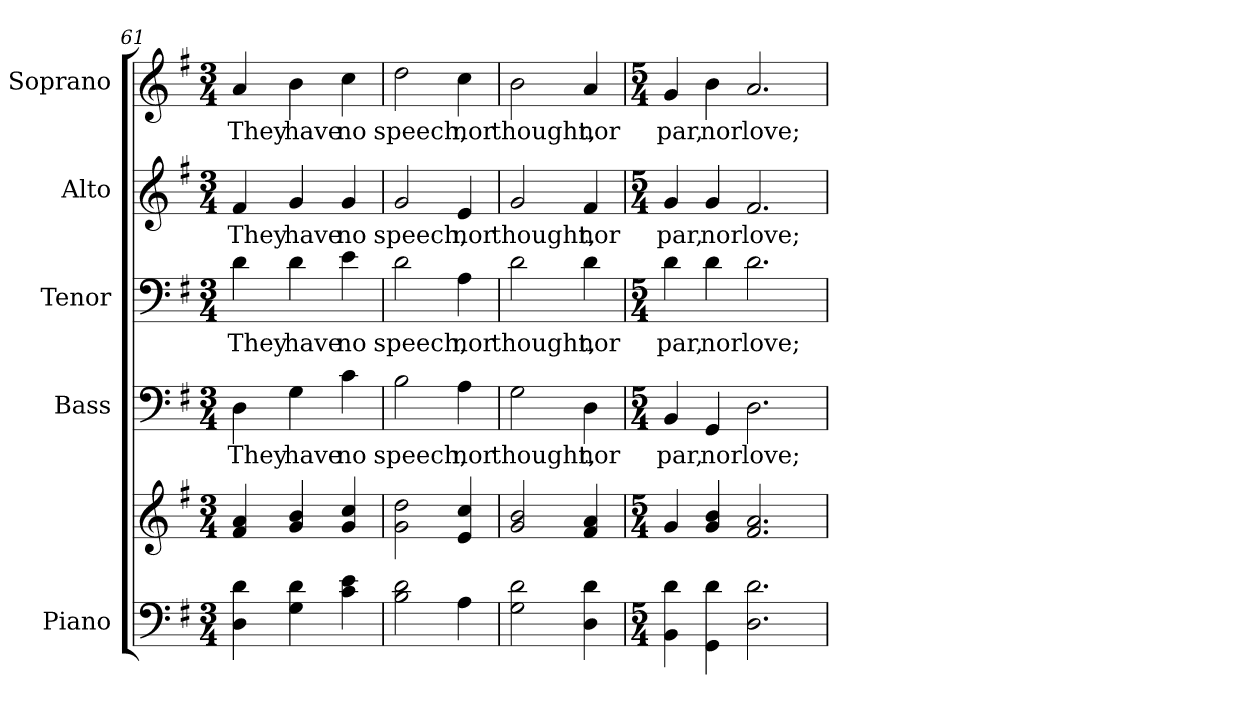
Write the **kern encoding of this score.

**kern	**kern	**kern	**text	**kern	**text	**kern	**text	**kern	**text
*part5	*part5	*part4	*part4	*part3	*part3	*part2	*part2	*part1	*part1
*staff6	*staff5	*staff4	*staff4	*staff3	*staff3	*staff2	*staff2	*staff1	*staff1
*I"Piano	*	*I"Bass	*	*I"Tenor	*	*I"Alto	*	*I"Soprano	*
*I'Pno.	*	*I'B.	*	*I'T.	*	*I'A.	*	*I'S.	*
!!LO:PB:g=z
*clefF4	*clefG2	*clefF4	*	*clefF4	*	*clefG2	*	*clefG2	*
*k[f#]	*k[f#]	*k[f#]	*	*k[f#]	*	*k[f#]	*	*k[f#]	*
*G:	*G:	*G:	*	*G:	*	*G:	*	*G:	*
*M3/4	*M3/4	*M3/4	*	*M3/4	*	*M3/4	*	*M3/4	*
=61	=61	=61	=61	=61	=61	=61	=61	=61	=61
!	!	!	!LO:LY:b:color=#000000	!	!	!	!	!	!
!	!	!	!	!	!LO:LY:b:color=#000000	!	!	!	!
!	!	!	!	!	!	!	!LO:LY:b:color=#000000	!	!
!	!	!	!	!	!	!	!	!	!LO:LY:b:color=#000000
4Di\ 4di	4f#i/ 4ai	4Di\	They	4di\	They	4f#i/	They	4ai/	They
!	!	!	!LO:LY:b:color=#000000	!	!	!	!	!	!
!	!	!	!	!	!LO:LY:b:color=#000000	!	!	!	!
!	!	!	!	!	!	!	!LO:LY:b:color=#000000	!	!
!	!	!	!	!	!	!	!	!	!LO:LY:b:color=#000000
4Gi\ 4di	4gi/ 4bi	4Gi\	have	4di\	have	4gi/	have	4bi\	have
!	!	!	!LO:LY:b:color=#000000	!	!	!	!	!	!
!	!	!	!	!	!LO:LY:b:color=#000000	!	!	!	!
!	!	!	!	!	!	!	!LO:LY:b:color=#000000	!	!
!	!	!	!	!	!	!	!	!	!LO:LY:b:color=#000000
4ci\ 4ei	4gi/ 4cci	4ci\	no	4ei\	no	4gi/	no	4cci\	no
=62	=62	=62	=62	=62	=62	=62	=62	=62	=62
!	!	!	!LO:LY:b:color=#000000	!	!	!	!	!	!
!	!	!	!	!	!LO:LY:b:color=#000000	!	!	!	!
!	!	!	!	!	!	!	!LO:LY:b:color=#000000	!	!
!	!	!	!	!	!	!	!	!	!LO:LY:b:color=#000000
2Bi\ 2di	2gi\ 2ddi	2Bi\	speech,	2di\	speech,	2gi/	speech,	2ddi\	speech,
!	!	!	!LO:LY:b:color=#000000	!	!	!	!	!	!
!	!	!	!	!	!LO:LY:b:color=#000000	!	!	!	!
!	!	!	!	!	!	!	!LO:LY:b:color=#000000	!	!
!	!	!	!	!	!	!	!	!	!LO:LY:b:color=#000000
4Ai\	4ei/ 4cci	4Ai\	nor	4Ai\	nor	4ei/	nor	4cci\	nor
!!LO:LB:g=z
=63	=63	=63	=63	=63	=63	=63	=63	=63	=63
!	!	!	!LO:LY:b:color=#000000	!	!	!	!	!	!
!	!	!	!	!	!LO:LY:b:color=#000000	!	!	!	!
!	!	!	!	!	!	!	!LO:LY:b:color=#000000	!	!
!	!	!	!	!	!	!	!	!	!LO:LY:b:color=#000000
2Gi\ 2di	2gi/ 2bi	2Gi\	thought,	2di\	thought,	2gi/	thought,	2bi\	thought,
!	!	!	!LO:LY:b:color=#000000	!	!	!	!	!	!
!	!	!	!	!	!LO:LY:b:color=#000000	!	!	!	!
!	!	!	!	!	!	!	!LO:LY:b:color=#000000	!	!
!	!	!	!	!	!	!	!	!	!LO:LY:b:color=#000000
4Di\ 4di	4f#i/ 4ai	4Di\	nor	4di\	nor	4f#i/	nor	4ai/	nor
=64	=64	=64	=64	=64	=64	=64	=64	=64	=64
*M5/4	*M5/4	*M5/4	*	*M5/4	*	*M5/4	*	*M5/4	*
!	!	!	!LO:LY:b:color=#000000	!	!	!	!	!	!
!	!	!	!	!	!LO:LY:b:color=#000000	!	!	!	!
!	!	!	!	!	!	!	!LO:LY:b:color=#000000	!	!
!	!	!	!	!	!	!	!	!	!LO:LY:b:color=#000000
4BBi\ 4di	4gi/	4BBi/	par,	4di\	par,	4gi/	par,	4gi/	par,
!	!	!	!LO:LY:b:color=#000000	!	!	!	!	!	!
!	!	!	!	!	!LO:LY:b:color=#000000	!	!	!	!
!	!	!	!	!	!	!	!LO:LY:b:color=#000000	!	!
!	!	!	!	!	!	!	!	!	!LO:LY:b:color=#000000
4GGi\ 4di	4gi/ 4bi	4GGi/	nor	4di\	nor	4gi/	nor	4bi\	nor
!	!	!	!LO:LY:b:color=#000000	!	!	!	!	!	!
!	!	!	!	!	!LO:LY:b:color=#000000	!	!	!	!
!	!	!	!	!	!	!	!LO:LY:b:color=#000000	!	!
!	!	!	!	!	!	!	!	!	!LO:LY:b:color=#000000
2.Di\ 2.di	2.f#i/ 2.ai	2.Di\	love;	2.di\	love;	2.f#i/	love;	2.ai/	love;
=	=	=	=	=	=	=	=	=	=
*-	*-	*-	*-	*-	*-	*-	*-	*-	*-
